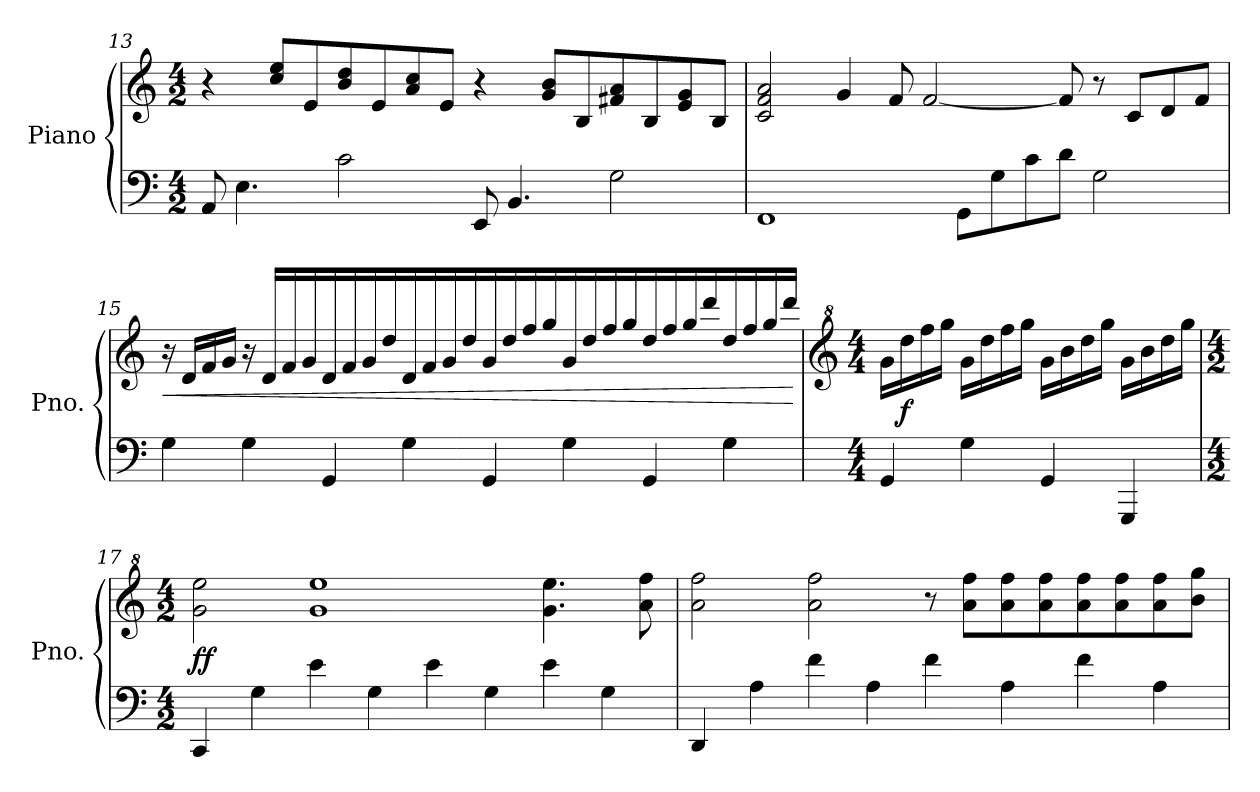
**kern	**kern	**dynam
*part1	*part1	*part1
*staff2	*staff1	*staff1/2
*I"Piano	*	*
*I'Pno.	*	*
*clefF4	*clefG2	*
*k[]	*k[]	*
*M4/2	*M4/2	*
=13	=13	=13
8AA/	4r	.
4.E\	.	.
.	8cc/ 8ee/L	.
.	8e/	.
2c\	8b/ 8dd/	.
.	8e/	.
.	8a/ 8cc/	.
.	8e/J	.
8EE/	4r	.
4.BB/	.	.
.	8g/ 8b/L	.
.	8B/	.
2G\	8f#X/ 8a/	.
.	8B/	.
.	8e/ 8g/	.
.	8B/J	.
!!LO:LB:g=z
=14	=14	=14
1FF	2c/ 2f/ 2a/	.
.	4g/	.
.	8f/	.
.	[2f/	.
8GG\L	.	.
8G\	.	.
8c\	.	.
8d\J	8f/]	.
2G\	8r	.
.	8c/L	.
.	8d/	.
.	8f/J	.
=15	=15	=15
!	!	!LO:HP:b
4G\	16r	<
.	16d/LL	.
.	16f/	.
.	16g/JJ	.
4G\	16r	.
.	16d/LL	.
.	16f/	.
.	16g/	.
4GG/	16d/	.
.	16f/	.
.	16g/	.
.	16dd/	.
4G\	16d/	.
.	16f/	.
.	16g/	.
.	16dd/	.
4GG/	16g/	.
.	16dd/	.
.	16ff/	.
.	16gg/	.
4G\	16g/	.
.	16dd/	.
.	16ff/	.
.	16gg/	.
4GG/	16dd/	.
.	16ff/	.
.	16gg/	.
.	16ddd/	.
4G\	16dd/	.
.	16ff/	.
.	16gg/	.
.	16ddd/JJ	.
.	.	[
!!LO:PB:g=z
=16	=16	=16
*	*clefG^2	*
*M4/4	*M4/4	*
4GG/	16gg\LL	.
!	!	!LO:DY:b
.	16ddd\	f
.	16fff\	.
.	16ggg\JJ	.
4G\	16gg\LL	.
.	16ddd\	.
.	16fff\	.
.	16ggg\JJ	.
4GG/	16gg\LL	.
.	16bb\	.
.	16ddd\	.
.	16ggg\JJ	.
4GGG/	16gg\LL	.
.	16bb\	.
.	16ddd\	.
.	16ggg\JJ	.
=17	=17	=17
*M4/2	*M4/2	*
!	!	!LO:DY:b
4CC/	2gg\ 2eee\	ff
4G\	.	.
4e\	1gg 1eee	.
4G\	.	.
4e\	.	.
4G\	.	.
4e\	4.gg\ 4.eee\	.
4G\	.	.
.	8aa\ 8fff\	.
=18	=18	=18
4DD/	2aa\ 2fff\	.
4A\	.	.
4f\	2aa\ 2fff\	.
4A\	.	.
4f\	8r	.
.	8aa\ 8fff\L	.
4A\	8aa\ 8fff\	.
.	8aa\ 8fff\	.
4f\	8aa\ 8fff\	.
.	8aa\ 8fff\	.
4A\	8aa\ 8fff\	.
.	8bb\ 8ggg\J	.
=	=	=
*-	*-	*-
